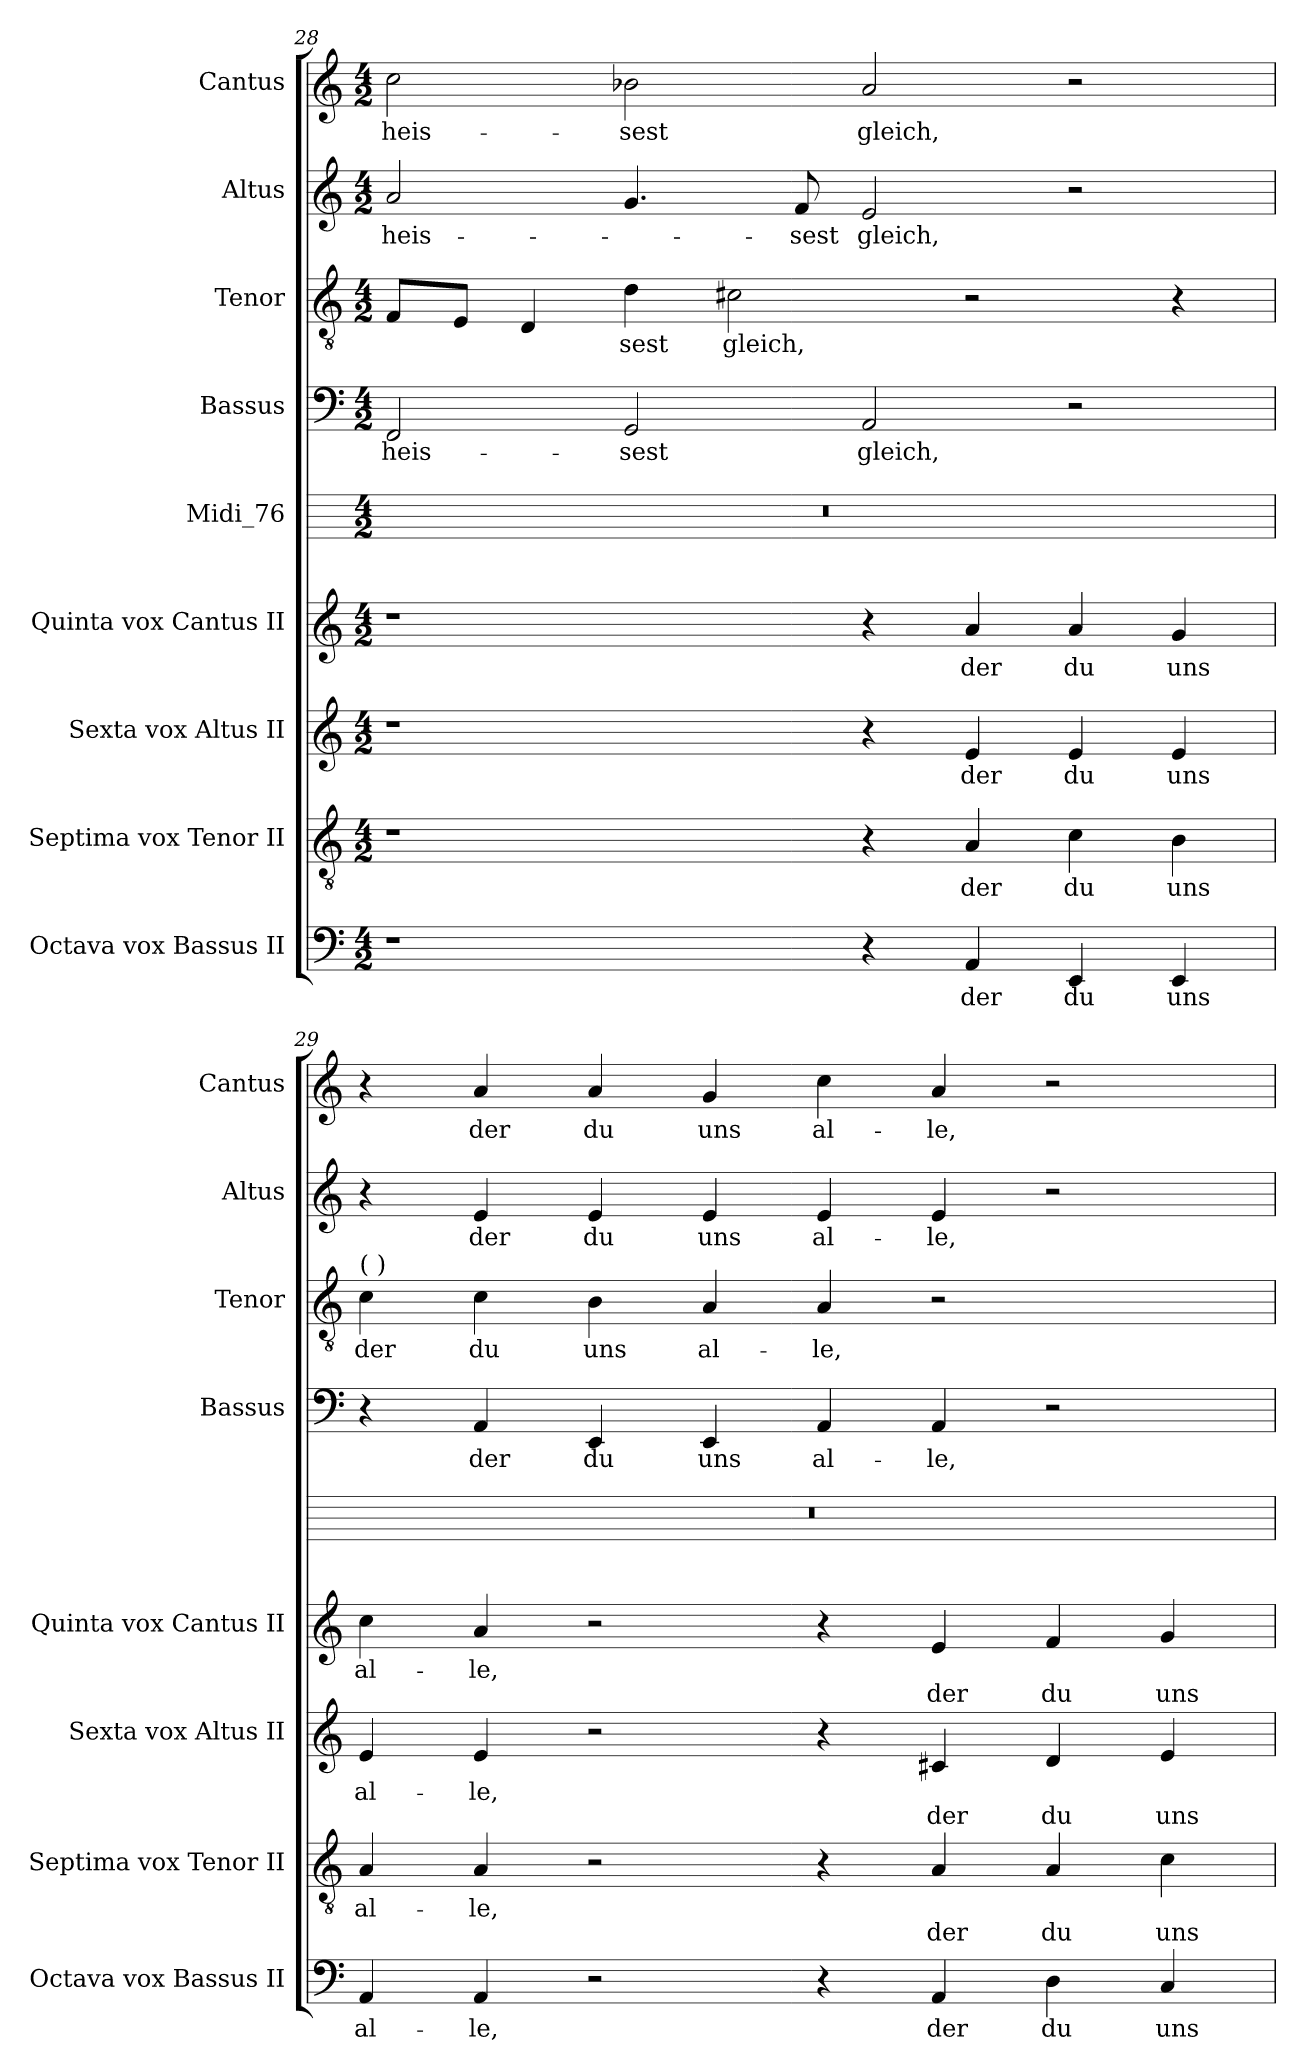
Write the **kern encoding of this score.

**kern	**text	**kern	**text	**text	**kern	**text	**text	**kern	**text	**text	**kern	**kern	**text	**kern	**text	**kern	**text	**kern	**text
*part9	*part9	*part8	*part8	*part8	*part7	*part7	*part7	*part6	*part6	*part6	*part5	*part4	*part4	*part3	*part3	*part2	*part2	*part1	*part1
*staff9	*staff9	*staff8	*staff8	*staff8	*staff7	*staff7	*staff7	*staff6	*staff6	*staff6	*staff5	*staff4	*staff4	*staff3	*staff3	*staff2	*staff2	*staff1	*staff1
*I"Octava vox Bassus II	*	*I"Septima vox Tenor II	*	*	*I"Sexta vox Altus II	*	*	*I"Quinta vox Cantus II	*	*	*I"Midi_76	*I"Bassus	*	*I"Tenor	*	*I"Altus	*	*I"Cantus	*
*I'Octava vox Bassus II	*	*I'Septima vox Tenor II	*	*	*I'Sexta vox Altus II	*	*	*I'Quinta vox Cantus II	*	*	*	*I'Bassus	*	*I'Tenor	*	*I'Altus	*	*I'Cantus	*
*clefF4	*	*clefGv2	*	*	*clefG2	*	*	*clefG2	*	*	*	*clefF4	*	*clefGv2	*	*clefG2	*	*clefG2	*
*k[]	*	*k[]	*	*	*k[]	*	*	*k[]	*	*	*	*k[]	*	*k[]	*	*k[]	*	*k[]	*
*C:	*	*C:	*	*	*C:	*	*	*C:	*	*	*	*C:	*	*C:	*	*C:	*	*C:	*
*M4/2	*	*M4/2	*	*	*M4/2	*	*	*M4/2	*	*	*M4/2	*M4/2	*	*M4/2	*	*M4/2	*	*M4/2	*
=28	=28	=28	=28	=28	=28	=28	=28	=28	=28	=28	=28	=28	=28	=28	=28	=28	=28	=28	=28
!	!	!	!	!	!	!	!	!	!	!	!	!	!LO:LY:b	!	!	!	!LO:LY:b	!	!LO:LY:b
1r	.	1r	.	.	1r	.	.	1r	.	.	0r	2FF	heis-	8FL	.	2a	heis-	2cc	heis-
.	.	.	.	.	.	.	.	.	.	.	.	.	.	8EJ	.	.	.	.	.
.	.	.	.	.	.	.	.	.	.	.	.	.	.	4D	.	.	.	.	.
!	!	!	!	!	!	!	!	!	!	!	!	!	!LO:LY:b	!	!LO:LY:b	!	!	!	!LO:LY:b
.	.	.	.	.	.	.	.	.	.	.	.	2GG	-sest	4d	-sest	4.g	.	2b-X	-sest
!	!	!	!	!	!	!	!	!	!	!	!	!	!	!	!LO:LY:b	!	!	!	!
.	.	.	.	.	.	.	.	.	.	.	.	.	.	2c#X	gleich,	.	.	.	.
!	!	!	!	!	!	!	!	!	!	!	!	!	!	!	!	!	!LO:LY:b	!	!
.	.	.	.	.	.	.	.	.	.	.	.	.	.	.	.	8f	-sest	.	.
!	!	!	!	!	!	!	!	!	!	!	!	!	!LO:LY:b	!	!	!	!LO:LY:b	!	!LO:LY:b
4r	.	4r	.	.	4r	.	.	4r	.	.	.	2AA	gleich,	.	.	2e	gleich,	2a	gleich,
!	!LO:LY:b	!	!LO:LY:b	!	!	!LO:LY:b	!	!	!LO:LY:b	!	!	!	!	!	!	!	!	!	!
4AA	der	4A	der	.	4e	der	.	4a	der	.	.	.	.	2r	.	.	.	.	.
!	!LO:LY:b	!	!LO:LY:b	!	!	!LO:LY:b	!	!	!LO:LY:b	!	!	!	!	!	!	!	!	!	!
4EE	du	4c	du	.	4e	du	.	4a	du	.	.	2r	.	.	.	2r	.	2r	.
!	!LO:LY:b	!	!LO:LY:b	!	!	!LO:LY:b	!	!	!LO:LY:b	!	!	!	!	!	!	!	!	!	!
4EE	uns	4B	uns	.	4e	uns	.	4g	uns	.	.	.	.	4r	.	.	.	.	.
=29	=29	=29	=29	=29	=29	=29	=29	=29	=29	=29	=29	=29	=29	=29	=29	=29	=29	=29	=29
!	!	!	!	!	!	!	!	!	!	!	!	!	!	!LO:TX:a:t=(  )	!	!	!	!	!
!	!LO:LY:b	!	!LO:LY:b	!	!	!LO:LY:b	!	!	!LO:LY:b	!	!	!	!	!	!LO:LY:b	!	!	!	!
4AA	al-	4A	al-	.	4e	al-	.	4cc	al-	.	0r	4r	.	4c	der	4r	.	4r	.
!	!LO:LY:b	!	!LO:LY:b	!	!	!LO:LY:b	!	!	!LO:LY:b	!	!	!	!LO:LY:b	!	!LO:LY:b	!	!LO:LY:b	!	!LO:LY:b
4AA	-le,	4A	-le,	.	4e	-le,	.	4a	-le,	.	.	4AA	der	4c	du	4e	der	4a	der
!	!	!	!	!	!	!	!	!	!	!	!	!	!LO:LY:b	!	!LO:LY:b	!	!LO:LY:b	!	!LO:LY:b
2r	.	2r	.	.	2r	.	.	2r	.	.	.	4EE	du	4B	uns	4e	du	4a	du
!	!	!	!	!	!	!	!	!	!	!	!	!	!LO:LY:b	!	!LO:LY:b	!	!LO:LY:b	!	!LO:LY:b
.	.	.	.	.	.	.	.	.	.	.	.	4EE	uns	4A	al-	4e	uns	4g	uns
!	!	!	!	!	!	!	!	!	!	!	!	!	!LO:LY:b	!	!LO:LY:b	!	!LO:LY:b	!	!LO:LY:b
4r	.	4r	.	.	4r	.	.	4r	.	.	.	4AA	al-	4A	-le,	4e	al-	4cc	al-
!	!LO:LY:b	!	!	!LO:LY:b	!	!	!LO:LY:b	!	!	!LO:LY:b	!	!	!LO:LY:b	!	!	!	!LO:LY:b	!	!LO:LY:b
4AA	der	4A	.	der	4c#X	.	der	4e	.	der	.	4AA	-le,	2r	.	4e	-le,	4a	-le,
!	!LO:LY:b	!	!	!LO:LY:b	!	!	!LO:LY:b	!	!	!LO:LY:b	!	!	!	!	!	!	!	!	!
4D	du	4A	.	du	4d	.	du	4f	.	du	.	2r	.	.	.	2r	.	2r	.
!	!LO:LY:b	!	!	!LO:LY:b	!	!	!LO:LY:b	!	!	!LO:LY:b	!	!	!	!	!	!	!	!	!
4C	uns	4c	.	uns	4e	.	uns	4g	.	uns	.	.	.	4ryy	.	.	.	.	.
=	=	=	=	=	=	=	=	=	=	=	=	=	=	=	=	=	=	=	=
*-	*-	*-	*-	*-	*-	*-	*-	*-	*-	*-	*-	*-	*-	*-	*-	*-	*-	*-	*-
